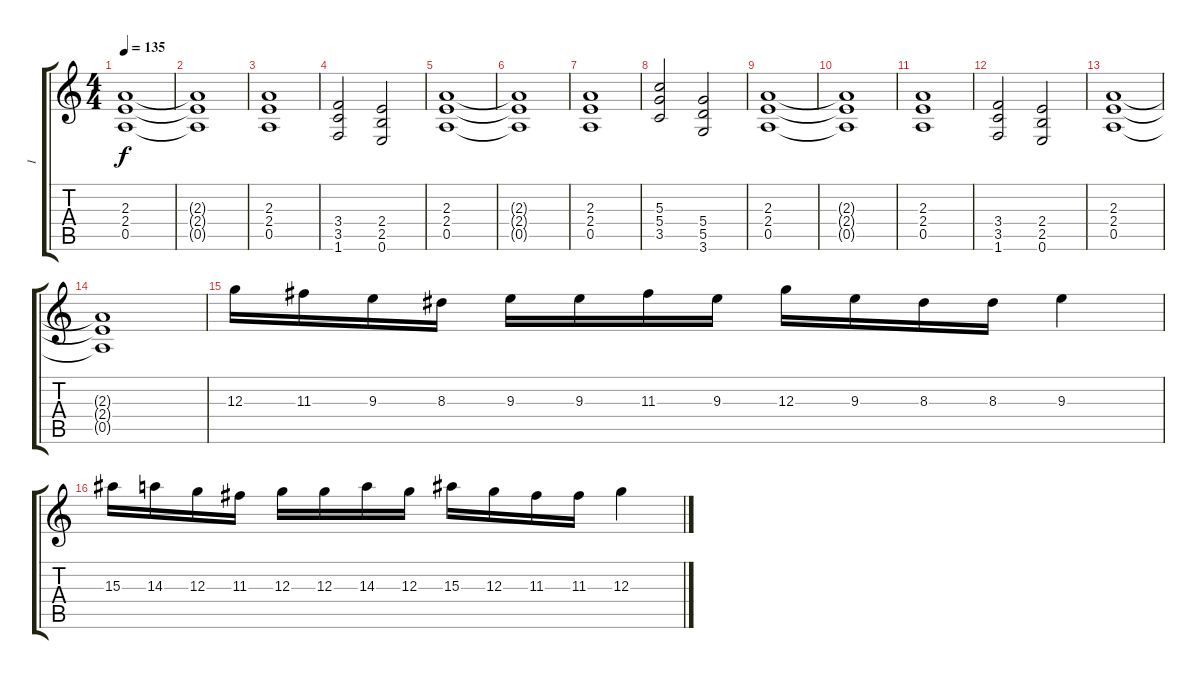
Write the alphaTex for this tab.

\track ("I" "I") {instrument distortionguitar}
\staff {score tabs}
\tuning (E4 B3 G3 D3 A2 E2) {hide}
\ts (4 4)
\tempo 135
\clef g2
\ks c
(2.3 2.4 0.5).1{dy f} |
(2.3{t} 2.4{t} 0.5{t}).1 |
(2.3 2.4 0.5).1 |
(3.4 3.5 1.6).2 (2.4 2.5 0.6).2 |
(2.3 2.4 0.5).1 |
(2.3{t} 2.4{t} 0.5{t}).1 |
(2.3 2.4 0.5).1 |
(5.3 5.4 3.5).2 (5.4 5.5 3.6).2 |
(2.3 2.4 0.5).1 |
(2.3{t} 2.4{t} 0.5{t}).1 |
(2.3 2.4 0.5).1 |
(3.4 3.5 1.6).2 (2.4 2.5 0.6).2 |
(2.3 2.4 0.5).1 |
(2.3{t} 2.4{t} 0.5{t}).1 |
12.3.16 11.3.16 9.3.16 8.3.16 9.3.16 9.3.16 11.3.16 9.3.16 12.3.16 9.3.16 8.3.16 8.3.16 9.3.4 |
15.3.16 14.3.16 12.3.16 11.3.16 12.3.16 12.3.16 14.3.16 12.3.16 15.3.16 12.3.16 11.3.16 11.3.16 12.3.4
